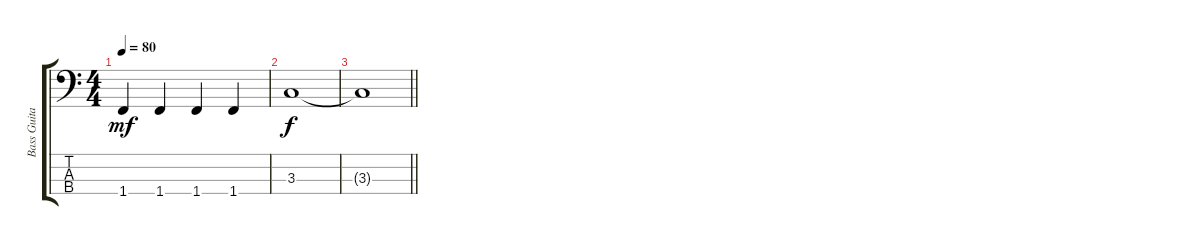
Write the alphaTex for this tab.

\track ("Bass Guitar (Stefan)" "Bass Guita") {instrument electricbassfinger}
\staff {score tabs}
\tuning (G2 D2 A1 E1) {hide}
\ts (4 4)
\tempo 80
\clef f4
\ks c
1.4.4{dy mf} 1.4.4 1.4.4 1.4.4 |
3.3.1{dy f} |
\barLineRight lightlight
3.3{t}.1
